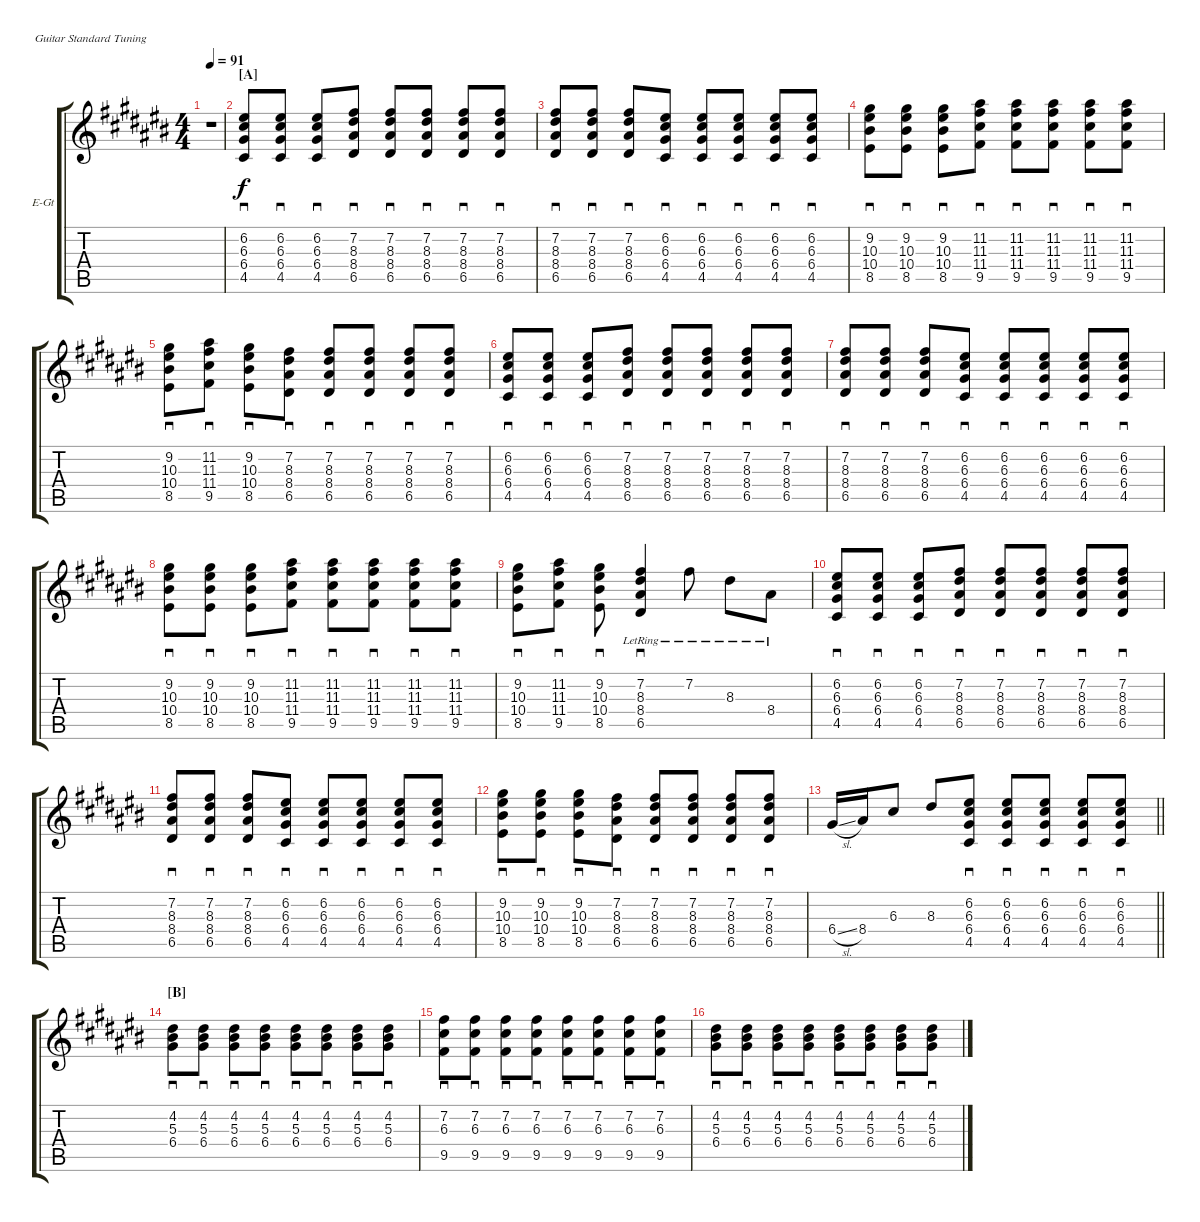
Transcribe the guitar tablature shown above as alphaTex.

\bracketExtendMode groupsimilarinstruments
\firstSystemTrackNameOrientation horizontal
\otherSystemsTrackNameOrientation horizontal
\track ("Nick Valensi" "E-Gt") {instrument electricguitarjazz}
\staff {score tabs}
\tuning (E4 B3 G3 D3 A2 E2)
\ts (4 4)
\ac
\tempo 91
\clef g2
\ks c#
r.1{dy f instrument electricguitarjazz} |
\section ("A" "")
(6.2 6.3 6.4 4.5).8{sd} (6.2 6.3 6.4 4.5).8{sd} (6.2 6.3 6.4 4.5).8{sd} (7.2 8.3 6.5 8.4).8{sd} (7.2 8.3 8.4 6.5).8{sd} (7.2 8.3 8.4 6.5).8{sd} (7.2 8.3 8.4 6.5).8{sd} (7.2 8.3 8.4 6.5).8{sd} |
(7.2 8.3 8.4 6.5).8{sd} (7.2 8.3 8.4 6.5).8{sd} (7.2 8.3 8.4 6.5).8{sd} (6.2 6.3 6.4 4.5).8{sd} (6.2 6.3 6.4 4.5).8{sd} (6.2 6.3 6.4 4.5).8{sd} (6.2 6.3 6.4 4.5).8{sd} (6.2 6.3 6.4 4.5).8{sd} |
(9.2 10.3 8.5 10.4).8{sd} (9.2 10.3 8.5 10.4).8{sd} (9.2 10.3 8.5 10.4).8{sd} (11.2 11.3 9.5 11.4).8{sd} (11.2 11.3 9.5 11.4).8{sd} (11.2 11.3 9.5 11.4).8{sd} (11.2 11.3 9.5 11.4).8{sd} (11.2 11.3 9.5 11.4).8{sd} |
(9.2 10.3 8.5 10.4).8{sd} (11.2 11.3 9.5 11.4).8{sd} (9.2 10.3 8.5 10.4).8{sd} (7.2 8.3 6.5 8.4).8{sd} (7.2 8.3 8.4 6.5).8{sd} (7.2 8.3 8.4 6.5).8{sd} (7.2 8.3 8.4 6.5).8{sd} (7.2 8.3 8.4 6.5).8{sd} |
(6.2 6.3 6.4 4.5).8{sd} (6.2 6.3 6.4 4.5).8{sd} (6.2 6.3 6.4 4.5).8{sd} (7.2 8.3 6.5 8.4).8{sd} (7.2 8.3 8.4 6.5).8{sd} (7.2 8.3 8.4 6.5).8{sd} (7.2 8.3 8.4 6.5).8{sd} (7.2 8.3 8.4 6.5).8{sd} |
(7.2 8.3 8.4 6.5).8{sd} (7.2 8.3 8.4 6.5).8{sd} (7.2 8.3 8.4 6.5).8{sd} (6.2 6.3 6.4 4.5).8{sd} (6.2 6.3 6.4 4.5).8{sd} (6.2 6.3 6.4 4.5).8{sd} (6.2 6.3 6.4 4.5).8{sd} (6.2 6.3 6.4 4.5).8{sd} |
(9.2 10.3 8.5 10.4).8{sd} (9.2 10.3 8.5 10.4).8{sd} (9.2 10.3 8.5 10.4).8{sd} (11.2 11.3 9.5 11.4).8{sd} (11.2 11.3 9.5 11.4).8{sd} (11.2 11.3 9.5 11.4).8{sd} (11.2 11.3 9.5 11.4).8{sd} (11.2 11.3 9.5 11.4).8{sd} |
(9.2 10.3 8.5 10.4).8{sd} (11.2 11.3 9.5 11.4).8{sd} (9.2 10.3 8.5 10.4).8{sd} (7.2{lr} 8.3{lr} 6.5{lr} 8.4{lr}).4{sd} 7.2{lr}.8 8.3{lr}.8 8.4{lr}.8 |
(6.2 6.3 6.4 4.5).8{sd} (6.2 6.3 6.4 4.5).8{sd} (6.2 6.3 6.4 4.5).8{sd} (7.2 8.3 6.5 8.4).8{sd} (7.2 8.3 8.4 6.5).8{sd} (7.2 8.3 8.4 6.5).8{sd} (7.2 8.3 8.4 6.5).8{sd} (7.2 8.3 8.4 6.5).8{sd} |
(7.2 8.3 8.4 6.5).8{sd} (7.2 8.3 8.4 6.5).8{sd} (7.2 8.3 8.4 6.5).8{sd} (6.2 6.3 6.4 4.5).8{sd} (6.2 6.3 6.4 4.5).8{sd} (6.2 6.3 6.4 4.5).8{sd} (6.2 6.3 6.4 4.5).8{sd} (6.2 6.3 6.4 4.5).8{sd} |
(9.2 10.3 8.5 10.4).8{sd} (9.2 10.3 8.5 10.4).8{sd} (9.2 10.3 8.5 10.4).8{sd} (7.2 8.3 8.4 6.5).8{sd} (7.2 8.3 8.4 6.5).8{sd} (7.2 8.3 8.4 6.5).8{sd} (7.2 8.3 8.4 6.5).8{sd} (7.2 8.3 8.4 6.5).8{sd} |
\barLineRight lightlight
6.4{sl}.16 8.4.16 6.3.8 8.3.8 (6.2 6.3 6.4 4.5).8{sd} (6.2 6.3 6.4 4.5).8{sd} (6.2 6.3 6.4 4.5).8{sd} (6.2 6.3 6.4 4.5).8{sd} (6.2 6.3 6.4 4.5).8{sd} |
\section ("B" "")
(4.2 5.3 6.4).8{sd} (4.2 5.3 6.4).8{sd} (4.2 5.3 6.4).8{sd} (4.2 5.3 6.4).8{sd} (4.2 5.3 6.4).8{sd} (4.2 5.3 6.4).8{sd} (4.2 5.3 6.4).8{sd} (4.2 5.3 6.4).8{sd} |
(7.2 6.3 9.5).8{sd} (7.2 6.3 9.5).8{sd} (7.2 6.3 9.5).8{sd} (7.2 6.3 9.5).8{sd} (7.2 6.3 9.5).8{sd} (7.2 6.3 9.5).8{sd} (7.2 6.3 9.5).8{sd} (7.2 6.3 9.5).8{sd} |
(4.2 5.3 6.4).8{sd} (4.2 5.3 6.4).8{sd} (4.2 5.3 6.4).8{sd} (4.2 5.3 6.4).8{sd} (4.2 5.3 6.4).8{sd} (4.2 5.3 6.4).8{sd} (4.2 5.3 6.4).8{sd} (4.2 5.3 6.4).8{sd}
